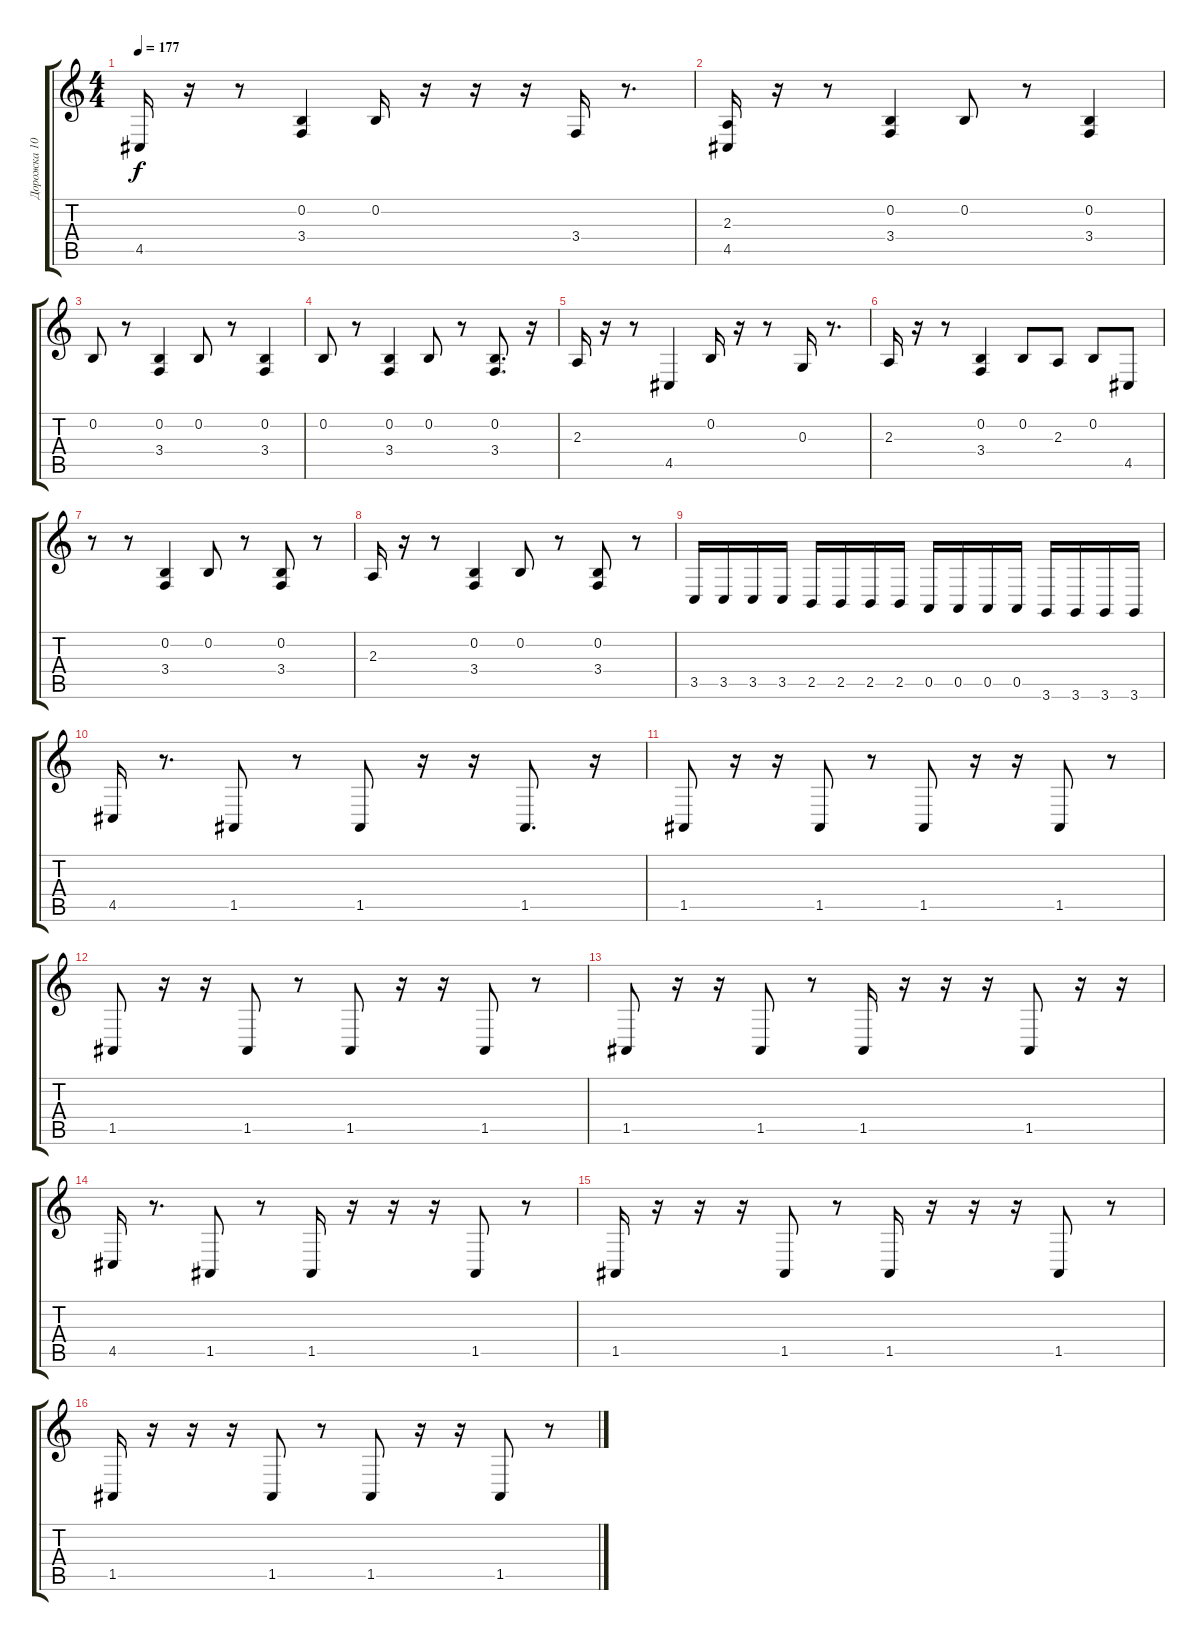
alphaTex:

\track ("Дорожка 10" "Дорожка 10") {instrument drawbarorgan}
\staff {score tabs}
\tuning (E4 B3 G3 D3 A2 E2) {hide}
\ts (4 4)
\tempo 177
\clef g2
\ks c
4.5.16{dy f} r.16 r.8 (0.2 3.4).4 0.2.16 r.16 r.16 r.16 3.4.16 r.8{d} |
(2.3 4.5).16 r.16 r.8 (0.2 3.4).4 0.2.8 r.8 (0.2 3.4).4 |
0.2.8 r.8 (0.2 3.4).4 0.2.8 r.8 (0.2 3.4).4 |
0.2.8 r.8 (0.2 3.4).4 0.2.8 r.8 (0.2 3.4).8{d} r.16 |
2.3.16 r.16 r.8 4.5.4 0.2.16 r.16 r.8 0.3.16 r.8{d} |
2.3.16 r.16 r.8 (0.2 3.4).4 0.2.8 2.3.8 0.2.8 4.5.8 |
r.8 r.8 (0.2 3.4).4 0.2.8 r.8 (0.2 3.4).8 r.8 |
2.3.16 r.16 r.8 (0.2 3.4).4 0.2.8 r.8 (0.2 3.4).8 r.8 |
3.5.16 3.5.16 3.5.16 3.5.16 2.5.16 2.5.16 2.5.16 2.5.16 0.5.16 0.5.16 0.5.16 0.5.16 3.6.16 3.6.16 3.6.16 3.6.16 |
4.5.16 r.8{d} 1.5.8 r.8 1.5.8 r.16 r.16 1.5.8{d} r.16 |
1.5.8 r.16 r.16 1.5.8 r.8 1.5.8 r.16 r.16 1.5.8 r.8 |
1.5.8 r.16 r.16 1.5.8 r.8 1.5.8 r.16 r.16 1.5.8 r.8 |
1.5.8 r.16 r.16 1.5.8 r.8 1.5.16 r.16 r.16 r.16 1.5.8 r.16 r.16 |
4.5.16 r.8{d} 1.5.8 r.8 1.5.16 r.16 r.16 r.16 1.5.8 r.8 |
1.5.16 r.16 r.16 r.16 1.5.8 r.8 1.5.16 r.16 r.16 r.16 1.5.8 r.8 |
1.5.16 r.16 r.16 r.16 1.5.8 r.8 1.5.8 r.16 r.16 1.5.8 r.8
